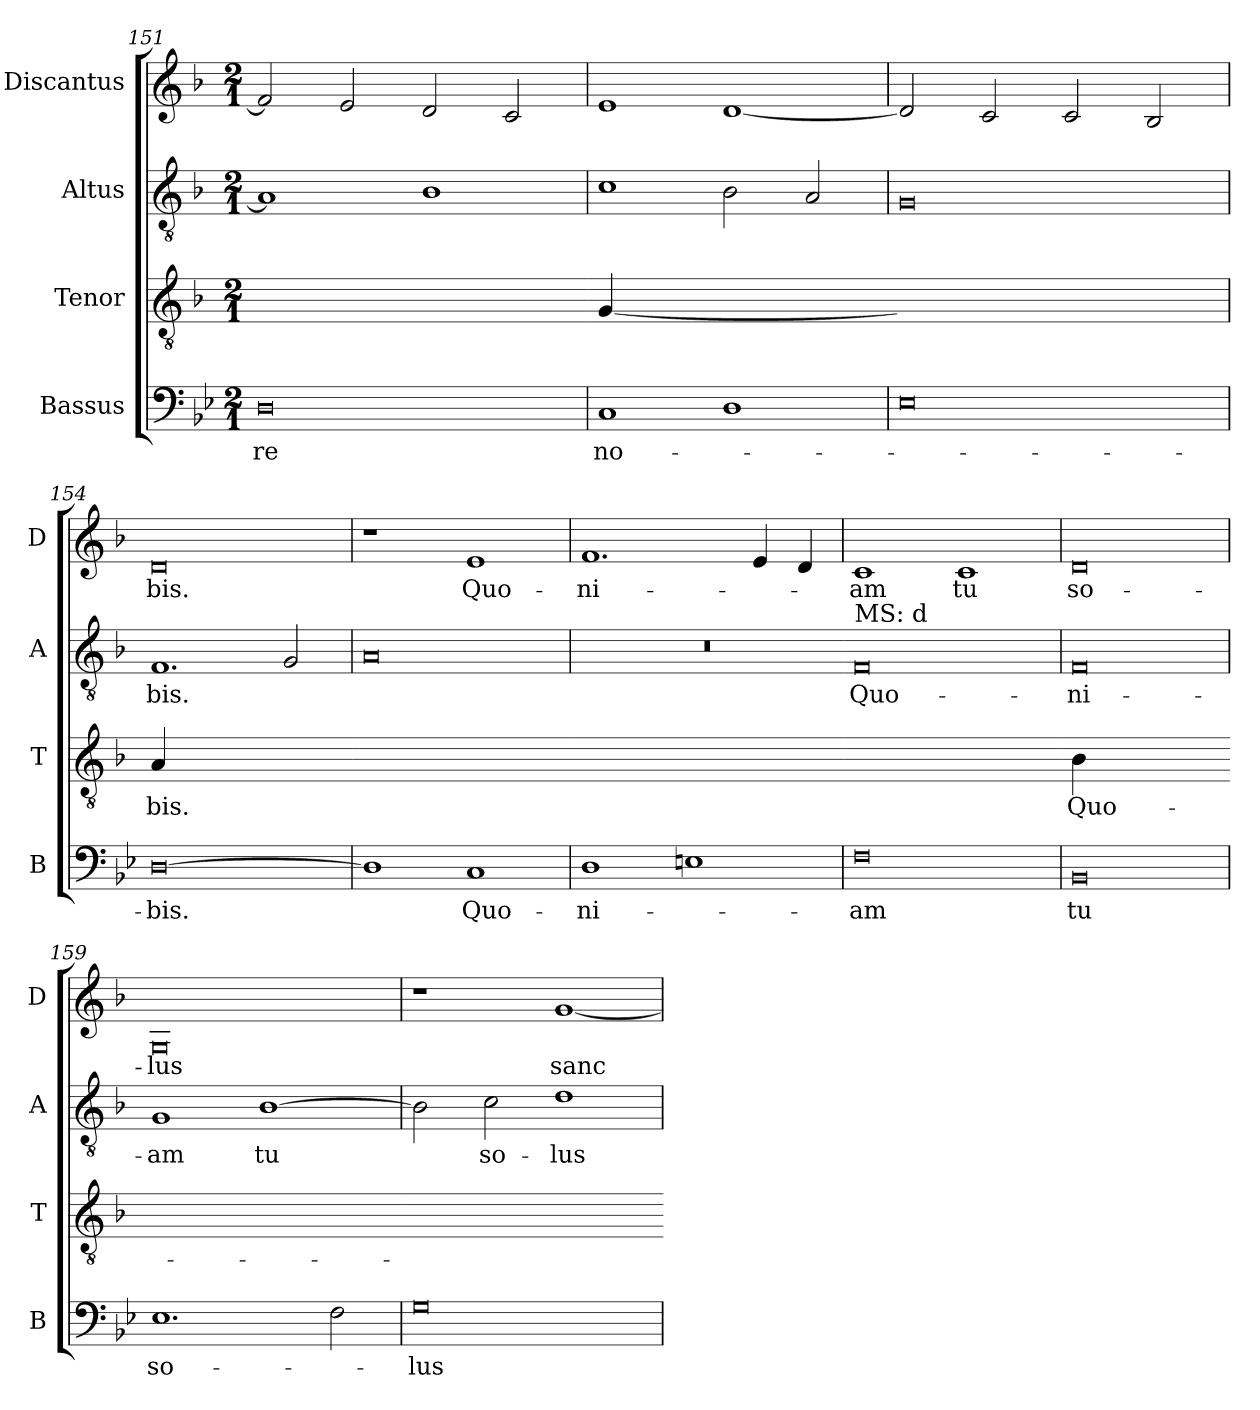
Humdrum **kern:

**kern	**text	**kern	**text	**kern	**text	**kern	**text
*part4	*part4	*part3	*part3	*part2	*part2	*part1	*part1
*staff4	*staff4	*staff3	*staff3	*staff2	*staff2	*staff1	*staff1
*I"Bassus	*	*I"Tenor	*	*I"Altus	*	*I"Discantus	*
*I'B	*	*I'T	*	*I'A	*	*I'D	*
*clefF4	*	*clefGv2	*	*clefGv2	*	*clefG2	*
*k[b-e-]	*	*k[b-]	*	*k[b-]	*	*k[b-]	*
*M2/1	*	*M2/1	*	*M2/1	*	*M2/1	*
=151	=151	=151	=151	=151	=151	=151	=151
!	!	!LO:N:vis=4	!	!	!	!	!
0D	-re	0Fyy]	.	1A]	.	2f]	.
.	.	.	.	.	.	2e	.
.	.	.	.	1B-	.	2d	.
.	.	.	.	.	.	2c	.
=152	=152	=152-	=152	=152	=152	=152	=152
!	!	!LO:N:vis=4	!	!	!	!	!
1C	no-	[0G	.	1c	.	1e	.
1D	.	.	.	2B-	.	[1d	.
.	.	.	.	2A	.	.	.
=153	=153	=153-	=153	=153	=153	=153	=153
!	!	!LO:N:vis=4	!	!	!	!	!
0E-	.	0Gyy]	.	0G	.	2d]	.
.	.	.	.	.	.	2c	.
.	.	.	.	.	.	2c	.
.	.	.	.	.	.	2B-	.
=154	=154	=154	=154	=154	=154	=154	=154
!	!	!LO:N:vis=4	!	!	!	!	!
[0D	-bis.	[y0A	-bis.	1.F	-bis.	0d	-bis.
.	.	.	.	2G	.	.	.
=155	=155	=155-	=155	=155	=155	=155	=155
!	!	!LO:N:vis=4	!	!	!	!	!
1D]	.	0Ayy_y	.	0A	.	1r	.
1C	Quo-	.	.	.	.	1e	Quo-
=156	=156	=156-	=156	=156	=156	=156	=156
!	!	!LO:N:vis=4	!	!	!	!	!
1D	-ni-	0Ayy_	.	0r	.	1.f	-ni-
1En	.	.	.	.	.	.	.
.	.	.	.	.	.	4e	.
.	.	.	.	.	.	4d	.
=157	=157	=157-	=157	=157	=157	=157	=157
!	!	!	!	!LO:TX:a:t=MS&colon; d	!	!	!
!	!	!LO:N:vis=4	!	!	!	!	!
0F	-am	0Ayy]	.	0F	Quo-	1c	-am
.	.	.	.	.	.	1c	tu
=158	=158	=158-	=158	=158	=158	=158	=158
!	!	!LO:N:vis=4	!	!	!	!	!
0BB-	tu	[y0B-	Quo-	0F	-ni-	0d	so-
=159	=159	=159-	=159	=159	=159	=159	=159
!	!	!LO:N:vis=4	!	!	!	!	!
1.E-	so-	0B-yy_y	.	1G	-am	0G	-lus
.	.	.	.	[1B-	tu	.	.
2F	.	.	.	.	.	.	.
=160	=160	=160-	=160	=160	=160	=160	=160
!	!	!LO:N:vis=4	!	!	!	!	!
0G	-lus	0B-yy_	.	2B-]	.	1r	.
.	.	.	.	2c	so-	.	.
.	.	.	.	1d	-lus	[1g	sanc-
=	=	=-	=	=	=	=	=
*-	*-	*-	*-	*-	*-	*-	*-
